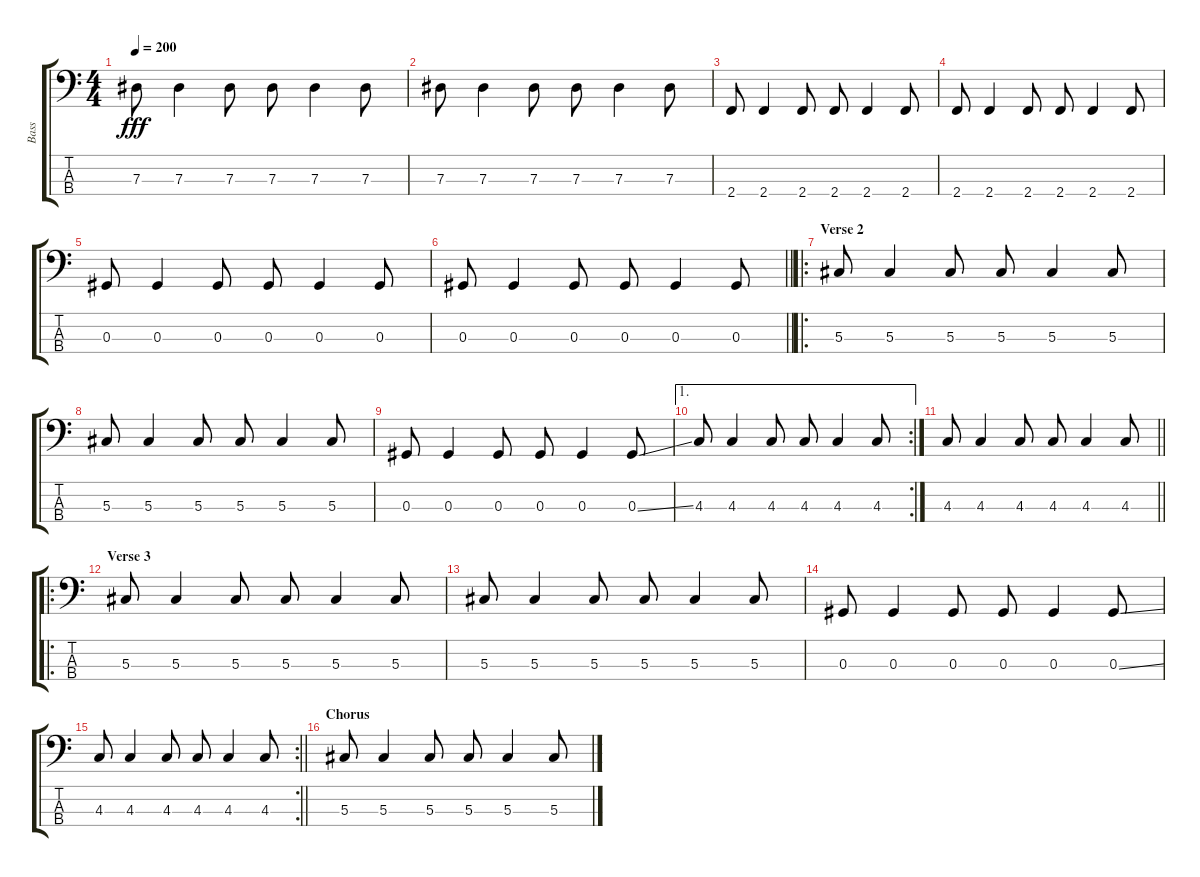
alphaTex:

\track ("Bass" "Bass") {instrument electricbasspick}
\staff {score tabs}
\tuning (Gb2 Db2 Ab1 Eb1) {hide}
\ts (4 4)
\tempo 200
\clef f4
\ks c
7.3.8{dy fff} 7.3.4 7.3.8 7.3.8 7.3.4 7.3.8 |
7.3.8 7.3.4 7.3.8 7.3.8 7.3.4 7.3.8 |
2.4.8 2.4.4 2.4.8 2.4.8 2.4.4 2.4.8 |
2.4.8 2.4.4 2.4.8 2.4.8 2.4.4 2.4.8 |
0.3.8 0.3.4 0.3.8 0.3.8 0.3.4 0.3.8 |
\barLineRight lightlight
0.3.8 0.3.4 0.3.8 0.3.8 0.3.4 0.3.8 |
\ro
\section ("" "Verse 2")
5.3.8 5.3.4 5.3.8 5.3.8 5.3.4 5.3.8 |
5.3.8 5.3.4 5.3.8 5.3.8 5.3.4 5.3.8 |
0.3.8 0.3.4 0.3.8 0.3.8 0.3.4 0.3{ss}.8 |
\ae 1
\rc 2
4.3.8 4.3.4 4.3.8 4.3.8 4.3.4 4.3.8 |
\barLineRight lightlight
4.3.8 4.3.4 4.3.8 4.3.8 4.3.4 4.3.8 |
\ro
\section ("" "Verse 3")
5.3.8 5.3.4 5.3.8 5.3.8 5.3.4 5.3.8 |
5.3.8 5.3.4 5.3.8 5.3.8 5.3.4 5.3.8 |
0.3.8 0.3.4 0.3.8 0.3.8 0.3.4 0.3{ss}.8 |
\rc 2
\barLineRight lightlight
4.3.8 4.3.4 4.3.8 4.3.8 4.3.4 4.3.8 |
\section ("" "Chorus")
5.3.8 5.3.4 5.3.8 5.3.8 5.3.4 5.3.8
